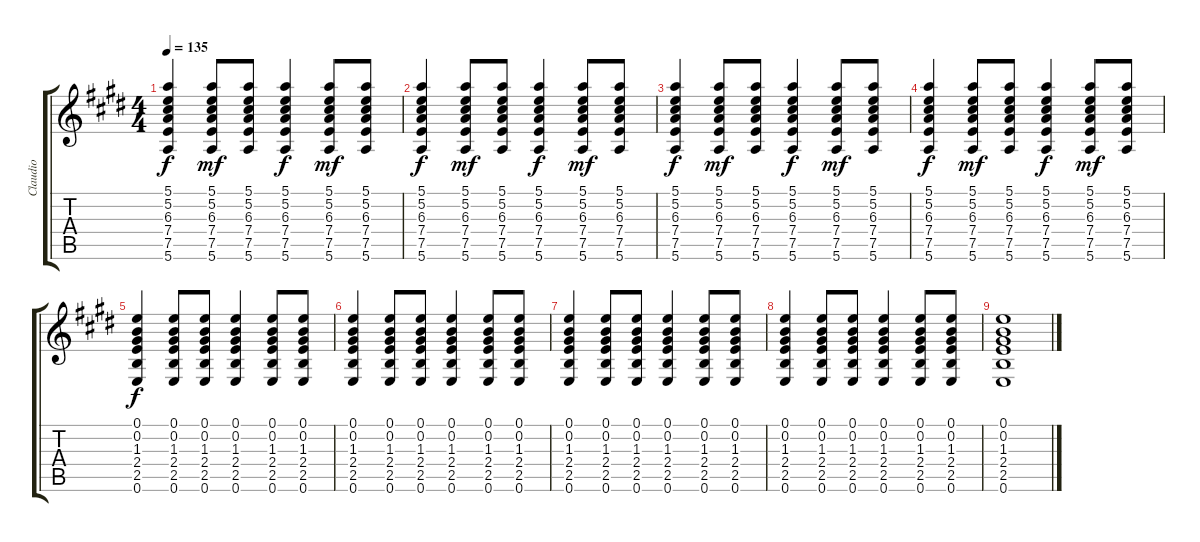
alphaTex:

\track ("Claudio" "Claudio") {instrument acousticguitarsteel}
\staff {score tabs}
\tuning (E4 B3 G3 D3 A2 E2) {hide}
\ts (4 4)
\tempo 135
\clef g2
\ks c#minor
(5.1 5.2 6.3 7.4 7.5 5.6).4{dy f} (5.1 5.2 6.3 7.4 7.5 5.6).8{dy mf} (5.1 5.2 6.3 7.4 7.5 5.6).8 (5.1 5.2 6.3 7.4 7.5 5.6).4{dy f} (5.1 5.2 6.3 7.4 7.5 5.6).8{dy mf} (5.1 5.2 6.3 7.4 7.5 5.6).8 |
(5.1 5.2 6.3 7.4 7.5 5.6).4{dy f} (5.1 5.2 6.3 7.4 7.5 5.6).8{dy mf} (5.1 5.2 6.3 7.4 7.5 5.6).8 (5.1 5.2 6.3 7.4 7.5 5.6).4{dy f} (5.1 5.2 6.3 7.4 7.5 5.6).8{dy mf} (5.1 5.2 6.3 7.4 7.5 5.6).8 |
(5.1 5.2 6.3 7.4 7.5 5.6).4{dy f} (5.1 5.2 6.3 7.4 7.5 5.6).8{dy mf} (5.1 5.2 6.3 7.4 7.5 5.6).8 (5.1 5.2 6.3 7.4 7.5 5.6).4{dy f} (5.1 5.2 6.3 7.4 7.5 5.6).8{dy mf} (5.1 5.2 6.3 7.4 7.5 5.6).8 |
(5.1 5.2 6.3 7.4 7.5 5.6).4{dy f} (5.1 5.2 6.3 7.4 7.5 5.6).8{dy mf} (5.1 5.2 6.3 7.4 7.5 5.6).8 (5.1 5.2 6.3 7.4 7.5 5.6).4{dy f} (5.1 5.2 6.3 7.4 7.5 5.6).8{dy mf} (5.1 5.2 6.3 7.4 7.5 5.6).8 |
(0.1 0.2 1.3 2.4 2.5 0.6).4{dy f} (0.1 0.2 1.3 2.4 2.5 0.6).8 (0.1 0.2 1.3 2.4 2.5 0.6).8 (0.1 0.2 1.3 2.4 2.5 0.6).4 (0.1 0.2 1.3 2.4 2.5 0.6).8 (0.1 0.2 1.3 2.4 2.5 0.6).8 |
(0.1 0.2 1.3 2.4 2.5 0.6).4 (0.1 0.2 1.3 2.4 2.5 0.6).8 (0.1 0.2 1.3 2.4 2.5 0.6).8 (0.1 0.2 1.3 2.4 2.5 0.6).4 (0.1 0.2 1.3 2.4 2.5 0.6).8 (0.1 0.2 1.3 2.4 2.5 0.6).8 |
(0.1 0.2 1.3 2.4 2.5 0.6).4 (0.1 0.2 1.3 2.4 2.5 0.6).8 (0.1 0.2 1.3 2.4 2.5 0.6).8 (0.1 0.2 1.3 2.4 2.5 0.6).4 (0.1 0.2 1.3 2.4 2.5 0.6).8 (0.1 0.2 1.3 2.4 2.5 0.6).8 |
(0.1 0.2 1.3 2.4 2.5 0.6).4 (0.1 0.2 1.3 2.4 2.5 0.6).8 (0.1 0.2 1.3 2.4 2.5 0.6).8 (0.1 0.2 1.3 2.4 2.5 0.6).4 (0.1 0.2 1.3 2.4 2.5 0.6).8 (0.1 0.2 1.3 2.4 2.5 0.6).8 |
(0.1 0.2 1.3 2.4 2.5 0.6).1
